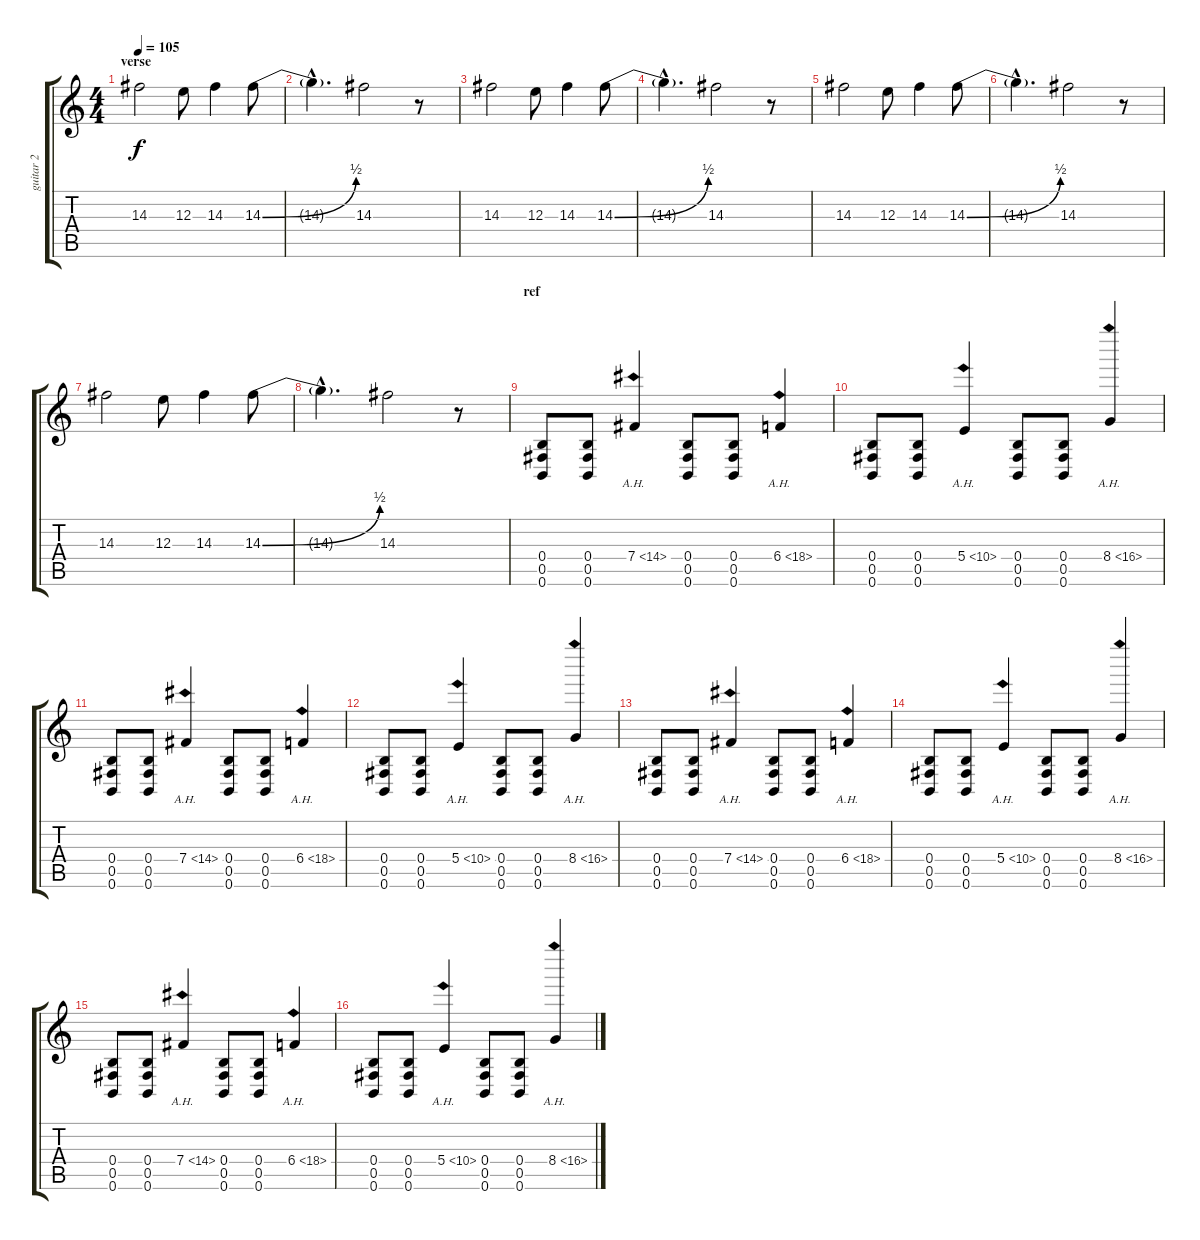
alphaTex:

\track ("guitar 2" "guitar 2") {instrument distortionguitar}
\staff {score tabs}
\tuning (Db4 Ab3 E3 B2 Gb2 B1) {hide}
\ts (4 4)
\section ("" "verse")
\tempo 105
\clef g2
\ks c
14.3.2{dy f} 12.3.8 14.3.4 14.3{be (bend 0 0 60 2)}.8 |
14.3{hac t}.4{d} 14.3.2 r.8 |
14.3.2 12.3.8 14.3.4 14.3{be (bend 0 0 60 2)}.8 |
14.3{hac t}.4{d} 14.3.2 r.8 |
14.3.2 12.3.8 14.3.4 14.3{be (bend 0 0 60 2)}.8 |
14.3{hac t}.4{d} 14.3.2 r.8 |
14.3.2 12.3.8 14.3.4 14.3{be (bend 0 0 60 2)}.8 |
14.3{hac t}.4{d} 14.3.2 r.8 |
\section ("" "ref")
(0.4 0.5 0.6).8 (0.4 0.5 0.6).8 7.4{ah 7}.4 (0.4 0.5 0.6).8 (0.4 0.5 0.6).8 6.4{ah 12}.4 |
(0.4 0.5 0.6).8 (0.4 0.5 0.6).8 5.4{ah 5}.4 (0.4 0.5 0.6).8 (0.4 0.5 0.6).8 8.4{ah 8}.4 |
(0.4 0.5 0.6).8 (0.4 0.5 0.6).8 7.4{ah 7}.4 (0.4 0.5 0.6).8 (0.4 0.5 0.6).8 6.4{ah 12}.4 |
(0.4 0.5 0.6).8 (0.4 0.5 0.6).8 5.4{ah 5}.4 (0.4 0.5 0.6).8 (0.4 0.5 0.6).8 8.4{ah 8}.4 |
(0.4 0.5 0.6).8 (0.4 0.5 0.6).8 7.4{ah 7}.4 (0.4 0.5 0.6).8 (0.4 0.5 0.6).8 6.4{ah 12}.4 |
(0.4 0.5 0.6).8 (0.4 0.5 0.6).8 5.4{ah 5}.4 (0.4 0.5 0.6).8 (0.4 0.5 0.6).8 8.4{ah 8}.4 |
(0.4 0.5 0.6).8 (0.4 0.5 0.6).8 7.4{ah 7}.4 (0.4 0.5 0.6).8 (0.4 0.5 0.6).8 6.4{ah 12}.4 |
(0.4 0.5 0.6).8 (0.4 0.5 0.6).8 5.4{ah 5}.4 (0.4 0.5 0.6).8 (0.4 0.5 0.6).8 8.4{ah 8}.4
